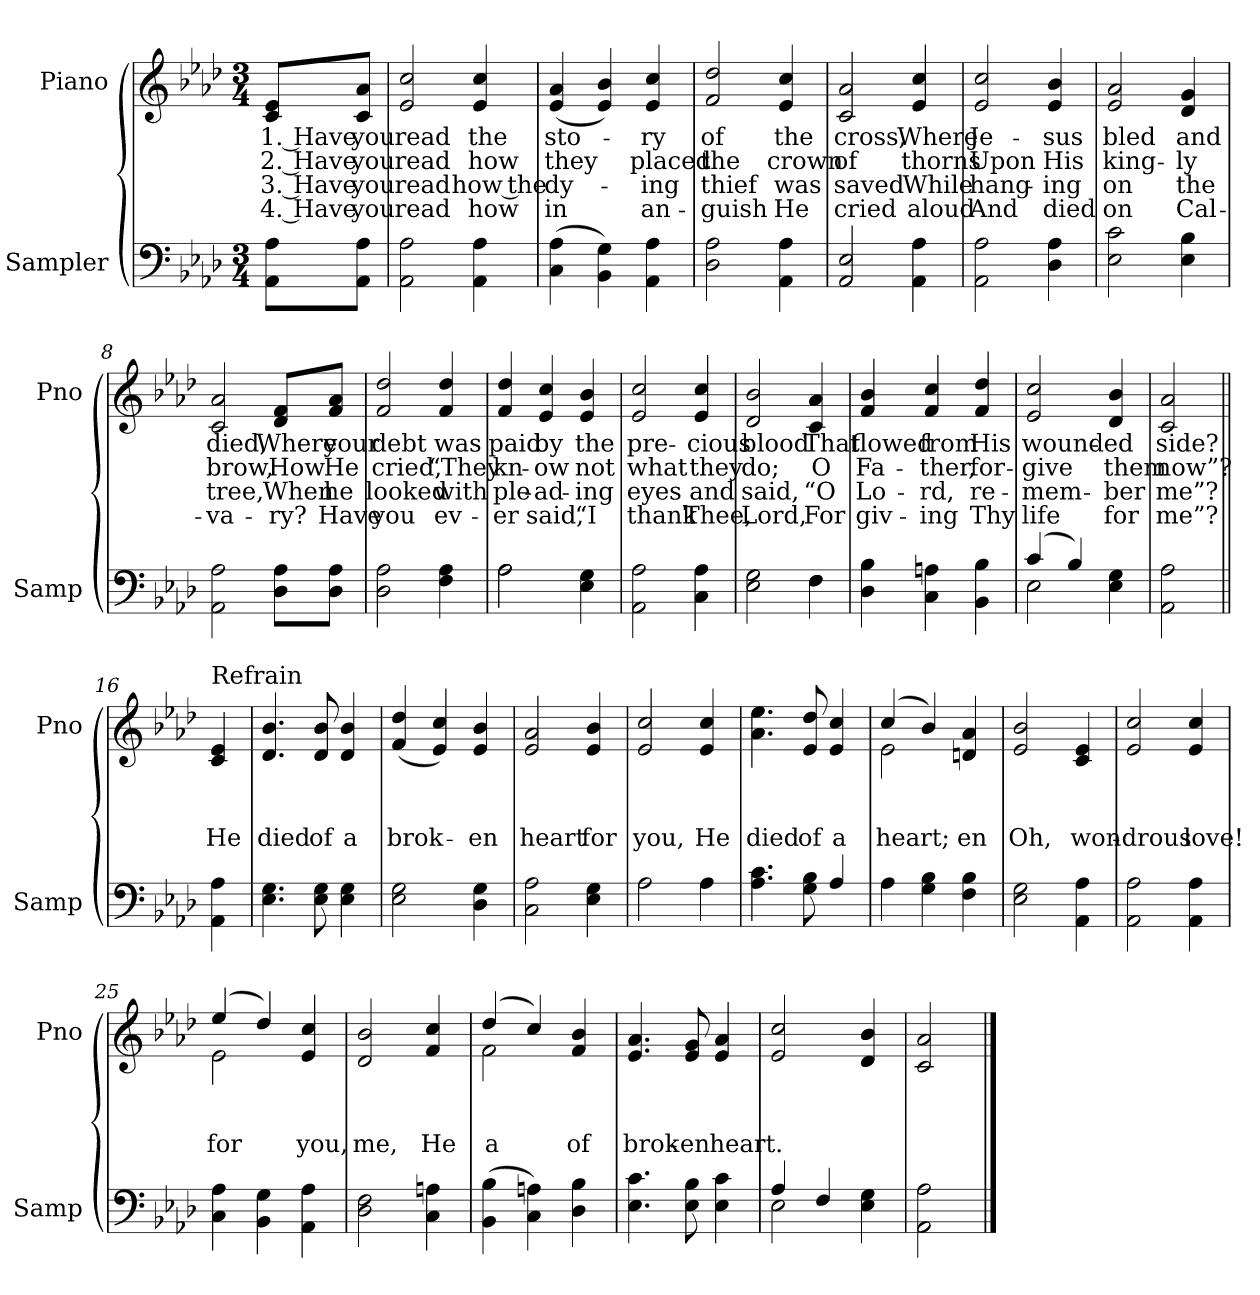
**kern	**kern	**text	**text	**text	**text
*part2	*part1	*part1	*part1	*part1	*part1
*staff2	*staff1	*staff1	*staff1	*staff1	*staff1
*I"Sampler	*I"Piano	*	*	*	*
*I'Samp	*I'Pno	*	*	*	*
*clefF4	*clefG2	*	*	*	*
*k[b-e-a-d-]	*k[b-e-a-d-]	*	*	*	*
*A-:	*A-:	*	*	*	*
*M3/4	*M3/4	*	*	*	*
=1	=1	=1	=1	=1	=1
8AA-\ 8A-\L	8c/ 8e-/L	1. Have	2. Have	3. Have	4. Have
8AA-\ 8A-\J	8c/ 8a-/J	you	you	you	you
=2	=2	=2	=2	=2	=2
2AA-\ 2A-\	2e-/ 2cc/	read	read	read	read
4AA-\ 4A-\	4e-/ 4cc/	the	how	how the	how
=3	=3	=3	=3	=3	=3
(4C\ 4A-\	(4e-/ 4a-/	sto-	they	dy-	in
4BB-\ 4G\)	4e-/ 4b-/)	.	.	.	.
4AA-\ 4A-\	4e-/ 4cc/	-ry	placed	-ing	an-
=4	=4	=4	=4	=4	=4
2D-\ 2A-\	2f/ 2dd-/	of	the	thief	-guish
4AA-\ 4A-\	4e-/ 4cc/	the	crown	was	He
=5	=5	=5	=5	=5	=5
2AA-/ 2E-/	2c/ 2a-/	cross,	of	saved	cried
4AA-\ 4A-\	4e-/ 4cc/	Where	thorns	While	aloud
=6	=6	=6	=6	=6	=6
2AA-\ 2A-\	2e-/ 2cc/	Je-	Upon	hang-	And
4D-\ 4A-\	4e-/ 4b-/	-sus	His	-ing	died
=7	=7	=7	=7	=7	=7
2E-\ 2c\	2e-/ 2a-/	bled	king-	on	on
4E-\ 4B-\	4d-/ 4g/	and	-ly	the	Cal-
=8	=8	=8	=8	=8	=8
2AA-\ 2A-\	2c/ 2a-/	died,	brow,	tree,	-va-
8D-\ 8A-\L	8d-/ 8f/L	Where	How	When	-ry?
8D-\ 8A-\J	8f/ 8a-/J	your	He	he	Have
=9	=9	=9	=9	=9	=9
2D-\ 2A-\	2f/ 2dd-/	debt	cried,	looked	you
4F\ 4A-\	4f/ 4dd-/	was	“They	with	ev-
=10	=10	=10	=10	=10	=10
*^	*	*	*	*	*
2A-\	2A-	4f/ 4dd-/	paid	kn-	ple-	-er
.	.	4e-/ 4cc/	by	-ow	-ad-	said,
4E-\ 4G\	4ryy	4e-/ 4b-/	the	not	-ing	“I
*v	*v	*	*	*	*	*
=11	=11	=11	=11	=11	=11
2AA-\ 2A-\	2e-/ 2cc/	pre-	what	eyes	thank
4C\ 4A-\	4e-/ 4cc/	-cious	they	and	Thee,
=12	=12	=12	=12	=12	=12
*^	*	*	*	*	*
2E-\ 2G\	2ryy	2d-/ 2b-/	blood	do;	said,	Lord,
4F\	4F	4c/ 4a-/	That	O	“O	For
*v	*v	*	*	*	*	*
=13	=13	=13	=13	=13	=13
4D-\ 4B-\	4f/ 4b-/	flowed	Fa-	Lo-	giv-
4C\ 4An\	4f/ 4cc/	from	-ther,	-rd,	-ing
4BB-\ 4B-\	4f/ 4dd-/	His	for-	re-	Thy
=14	=14	=14	=14	=14	=14
*^	*	*	*	*	*
(4c/	2E-	2e-/ 2cc/	wound-	-give	-mem-	life
4B-/)	.	.	.	.	.	.
4E-\ 4G\	4ryy	4d-/ 4b-/	-ed	them	-ber	for
*v	*v	*	*	*	*	*
=15	=15	=15	=15	=15	=15
2AA-\ 2A-\	2c/ 2a-/	side?	now”?	me”?	me”?
=16||	=16||	=16||	=16||	=16||	=16||
!	!LO:TX:t=Refrain	!	!	!	!
4AA-\ 4A-\	4c/ 4e-/	.	.	He	.
=17	=17	=17	=17	=17	=17
4.E-\ 4.G\	4.d-/ 4.b-/	.	.	died	.
8E-\ 8G\	8d-/ 8b-/	.	.	of	.
4E-\ 4G\	4d-/ 4b-/	.	.	a	.
=18	=18	=18	=18	=18	=18
2E-\ 2G\	(4f/ 4dd-/	.	.	brok-	.
.	4e-/ 4cc/)	.	.	.	.
4D-\ 4G\	4e-/ 4b-/	.	.	-en	.
=19	=19	=19	=19	=19	=19
2C\ 2A-\	2e-/ 2a-/	.	.	heart	.
4E-\ 4G\	4e-/ 4b-/	.	.	for	.
=20	=20	=20	=20	=20	=20
2A-\	2e-/ 2cc/	.	.	you,	.
4A-\	4e-/ 4cc/	.	.	He	.
=21	=21	=21	=21	=21	=21
4.A-\ 4.c\	4.a-\ 4.ee-\	.	.	died	.
8G\ 8B-\	8e-/ 8dd-/	.	.	of	.
4A-/	4e-/ 4cc/	.	.	a	.
=22	=22	=22	=22	=22	=22
*	*^	*	*	*	*
4A-\	(4cc/	2e-	.	.	heart;	.
4G\ 4B-\	4b-/)	.	.	.	.	.
4F\ 4B-\	4dn/ 4a-/	4ryy	.	.	-en	.
*	*v	*v	*	*	*	*
=23	=23	=23	=23	=23	=23
2E-\ 2G\	2e-/ 2b-/	.	.	Oh,	.
4AA- 4A-	4c/ 4e-/	.	.	won-	.
=24	=24	=24	=24	=24	=24
2AA-\ 2A-\	2e-/ 2cc/	.	.	-drous	.
4AA-\ 4A-\	4e-/ 4cc/	.	.	love!	.
=25	=25	=25	=25	=25	=25
*	*^	*	*	*	*
4C\ 4A-\	(4ee-/	2e-	.	.	for	.
4BB-\ 4G\	4dd-/)	.	.	.	.	.
4AA-\ 4A-\	4e-/ 4cc/	4ryy	.	.	you,	.
*	*v	*v	*	*	*	*
=26	=26	=26	=26	=26	=26
2D-\ 2F\	2d-/ 2b-/	.	.	me,	.
4C\ 4An\	4f/ 4cc/	.	.	He	.
=27	=27	=27	=27	=27	=27
*	*^	*	*	*	*
(4BB-\ 4B-\	(4dd-/	2f	.	.	a	.
4C\ 4An\)	4cc/)	.	.	.	.	.
4D-\ 4B-\	4f/ 4b-/	4ryy	.	.	of	.
*	*v	*v	*	*	*	*
=28	=28	=28	=28	=28	=28
4.E-\ 4.c\	4.e-/ 4.a-/	.	.	brok-	.
8E-\ 8B-\	8e-/ 8g/	.	.	-en	.
4E-\ 4c\	4e-/ 4a-/	.	.	heart.	.
=29	=29	=29	=29	=29	=29
*^	*	*	*	*	*
4A-/	2E-	2e-/ 2cc/	.	.	.	.
4F/	.	.	.	.	.	.
4E-\ 4G\	4ryy	4d-/ 4b-/	.	.	.	.
*v	*v	*	*	*	*	*
=30	=30	=30	=30	=30	=30
2AA-\ 2A-\	2c/ 2a-/	.	.	.	.
==	==	==	==	==	==
*-	*-	*-	*-	*-	*-
